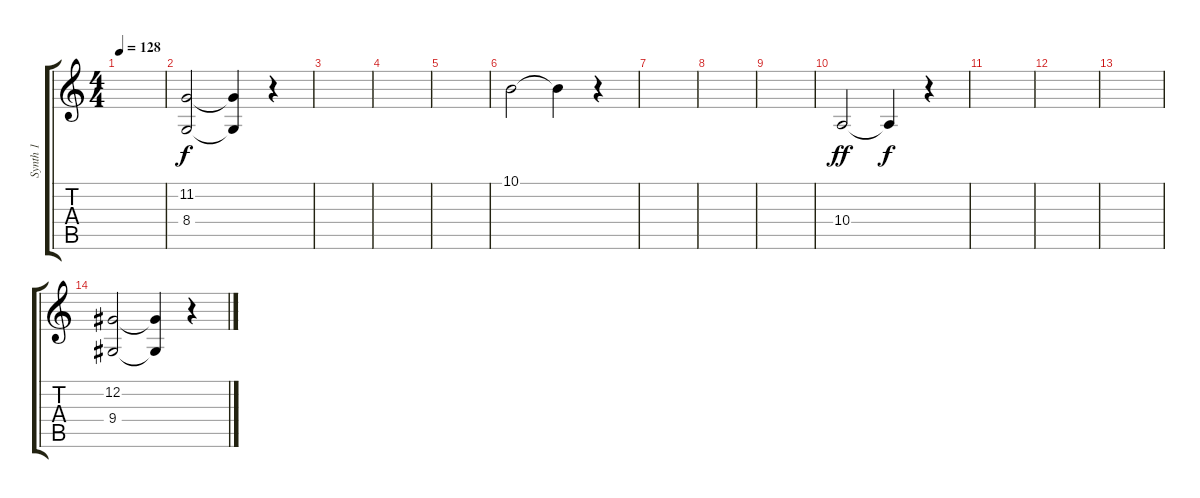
\track ("Synth 1" "Synth 1") {instrument choiraahs}
\staff {score tabs}
\tuning (Db4 Ab3 E3 B2 Gb2 Db2) {hide}
\ts (4 4)
\tempo 128
\clef g2
\ks c
|
(11.2 8.4).2 (11.2{t} 8.4{t}).4 r.4 |
|
|
|
10.1.2 10.1{t}.4 r.4 |
|
|
|
10.4.2{dy ff} 10.4{t}.4{dy f} r.4 |
|
|
|
(12.2 9.4).2 (12.2{t} 9.4{t}).4 r.4
